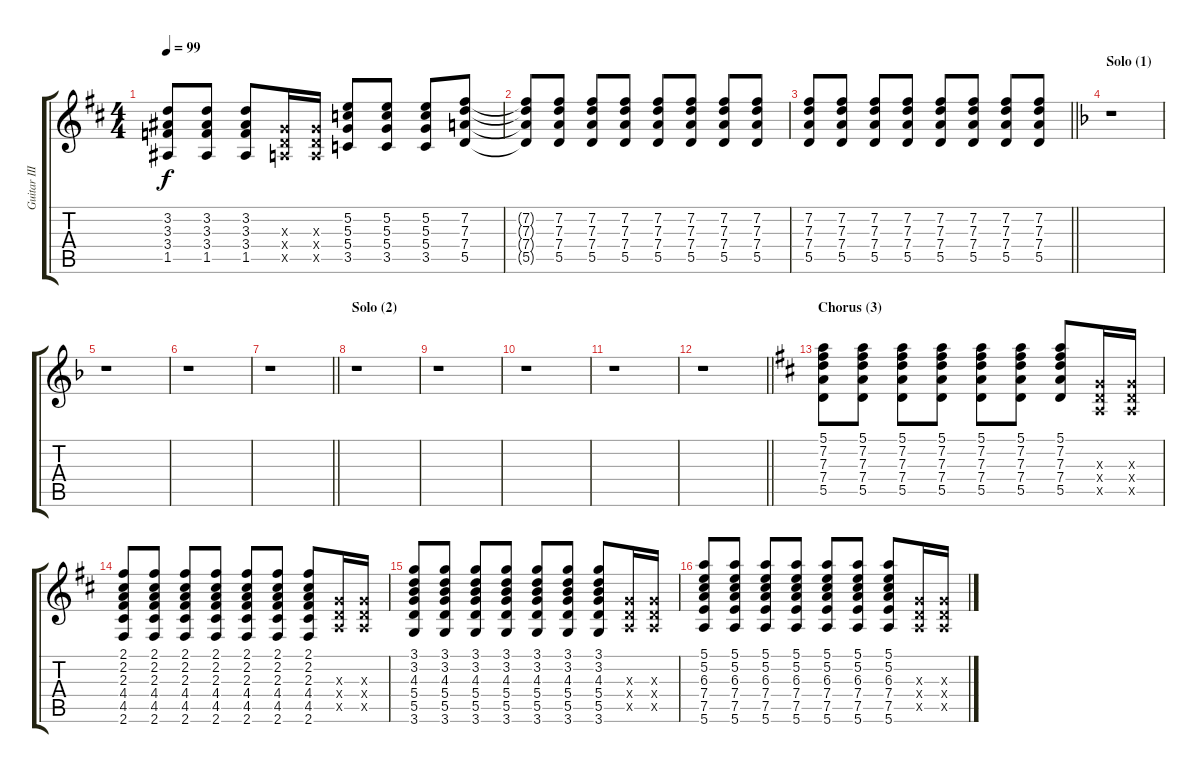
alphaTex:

\track ("Guitar III" "Guitar III") {instrument acousticguitarsteel}
\staff {score tabs}
\tuning (E4 B3 G3 D3 A2 E2) {hide}
\ts (4 4)
\tempo 99
\clef g2
\ks d
(3.2 3.3 3.4 1.5).8{dy f} (3.2 3.3 3.4 1.5).8 (3.2 3.3 3.4 1.5).8 (0.3{x} 0.4{x} 0.5{x}).16 (0.3{x} 0.4{x} 0.5{x}).16 (5.2 5.3 5.4 3.5).8 (5.2 5.3 5.4 3.5).8 (5.2 5.3 5.4 3.5).8 (7.2 7.3 7.4 5.5).8 |
(7.2{t} 7.3{t} 7.4{t} 5.5{t}).8 (7.2 7.3 7.4 5.5).8 (7.2 7.3 7.4 5.5).8 (7.2 7.3 7.4 5.5).8 (7.2 7.3 7.4 5.5).8 (7.2 7.3 7.4 5.5).8 (7.2 7.3 7.4 5.5).8 (7.2 7.3 7.4 5.5).8 |
\barLineRight lightlight
(7.2 7.3 7.4 5.5).8 (7.2 7.3 7.4 5.5).8 (7.2 7.3 7.4 5.5).8 (7.2 7.3 7.4 5.5).8 (7.2 7.3 7.4 5.5).8 (7.2 7.3 7.4 5.5).8 (7.2 7.3 7.4 5.5).8 (7.2 7.3 7.4 5.5).8 |
\section ("" "Solo (1)")
\ks dminor
r.1 |
r.1 |
r.1 |
\barLineRight lightlight
r.1 |
\section ("" "Solo (2)")
r.1 |
r.1 |
r.1 |
r.1 |
\barLineRight lightlight
r.1 |
\section ("" "Chorus (3)")
\ks d
(5.1 7.2 7.3 7.4 5.5).8 (5.1 7.2 7.3 7.4 5.5).8 (5.1 7.2 7.3 7.4 5.5).8 (5.1 7.2 7.3 7.4 5.5).8 (5.1 7.2 7.3 7.4 5.5).8 (5.1 7.2 7.3 7.4 5.5).8 (5.1 7.2 7.3 7.4 5.5).8 (0.3{x} 0.4{x} 0.5{x}).16 (0.3{x} 0.4{x} 0.5{x}).16 |
(2.1 2.2 2.3 4.4 4.5 2.6).8 (2.1 2.2 2.3 4.4 4.5 2.6).8 (2.1 2.2 2.3 4.4 4.5 2.6).8 (2.1 2.2 2.3 4.4 4.5 2.6).8 (2.1 2.2 2.3 4.4 4.5 2.6).8 (2.1 2.2 2.3 4.4 4.5 2.6).8 (2.1 2.2 2.3 4.4 4.5 2.6).8 (0.3{x} 0.4{x} 0.5{x}).16 (0.3{x} 0.4{x} 0.5{x}).16 |
(3.1 3.2 4.3 5.4 5.5 3.6).8 (3.1 3.2 4.3 5.4 5.5 3.6).8 (3.1 3.2 4.3 5.4 5.5 3.6).8 (3.1 3.2 4.3 5.4 5.5 3.6).8 (3.1 3.2 4.3 5.4 5.5 3.6).8 (3.1 3.2 4.3 5.4 5.5 3.6).8 (3.1 3.2 4.3 5.4 5.5 3.6).8 (0.3{x} 0.4{x} 0.5{x}).16 (0.3{x} 0.4{x} 0.5{x}).16 |
(5.1 5.2 6.3 7.4 7.5 5.6).8 (5.1 5.2 6.3 7.4 7.5 5.6).8 (5.1 5.2 6.3 7.4 7.5 5.6).8 (5.1 5.2 6.3 7.4 7.5 5.6).8 (5.1 5.2 6.3 7.4 7.5 5.6).8 (5.1 5.2 6.3 7.4 7.5 5.6).8 (5.1 5.2 6.3 7.4 7.5 5.6).8 (0.3{x} 0.4{x} 0.5{x}).16 (0.3{x} 0.4{x} 0.5{x}).16
